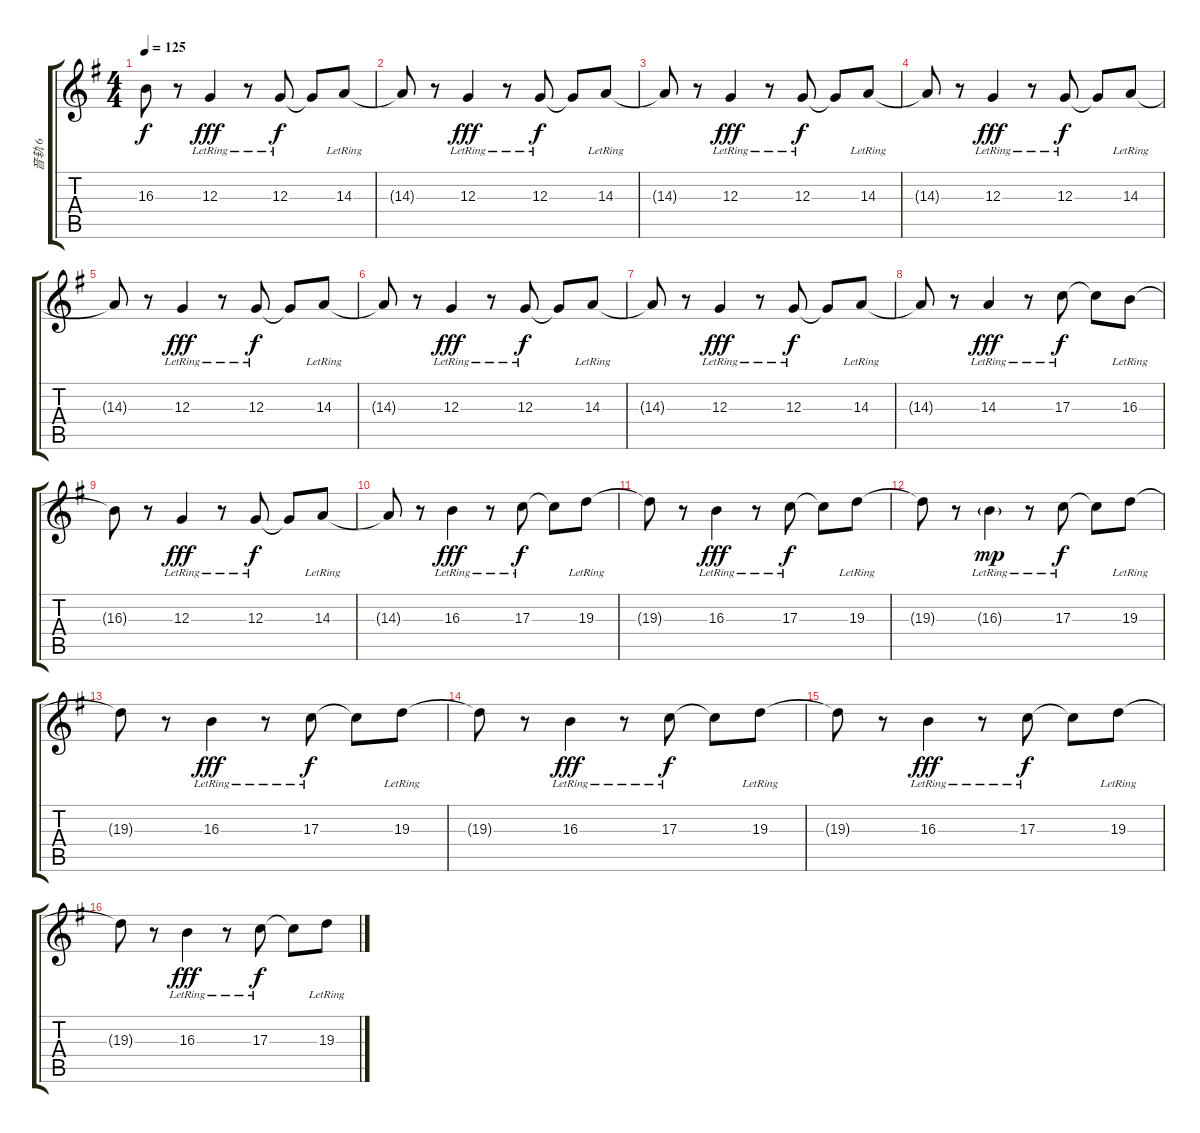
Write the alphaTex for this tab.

\track ("音轨 6" "音轨 6") {instrument electricpiano1}
\staff {score tabs}
\tuning (E4 B3 G3 D3 A2 E2) {hide}
\ts (4 4)
\tempo 125
\clef g2
\ks g
16.3{t}.8{dy f} r.8 12.3{lr}.4{dy fff} r.8 12.3{lr}.8{dy f} 12.3{t}.8 14.3{lr}.8 |
14.3{t}.8 r.8 12.3{lr}.4{dy fff} r.8 12.3{lr}.8{dy f} 12.3{t}.8 14.3{lr}.8 |
14.3{t}.8 r.8 12.3{lr}.4{dy fff} r.8 12.3{lr}.8{dy f} 12.3{t}.8 14.3{lr}.8 |
14.3{t}.8 r.8 12.3{lr}.4{dy fff} r.8 12.3{lr}.8{dy f} 12.3{t}.8 14.3{lr}.8 |
14.3{t}.8 r.8 12.3{lr}.4{dy fff} r.8 12.3{lr}.8{dy f} 12.3{t}.8 14.3{lr}.8 |
14.3{t}.8 r.8 12.3{lr}.4{dy fff} r.8 12.3{lr}.8{dy f} 12.3{t}.8 14.3{lr}.8 |
14.3{t}.8 r.8 12.3{lr}.4{dy fff} r.8 12.3{lr}.8{dy f} 12.3{t}.8 14.3{lr}.8 |
14.3{t}.8 r.8 14.3{lr}.4{dy fff} r.8 17.3{lr}.8{dy f} 17.3{t}.8 16.3{lr}.8 |
16.3{t}.8 r.8 12.3{lr}.4{dy fff} r.8 12.3{lr}.8{dy f} 12.3{t}.8 14.3{lr}.8 |
14.3{t}.8 r.8 16.3{lr}.4{dy fff} r.8 17.3{lr}.8{dy f} 17.3{t}.8 19.3{lr}.8 |
19.3{t}.8 r.8 16.3{lr}.4{dy fff} r.8 17.3{lr}.8{dy f} 17.3{t}.8 19.3{lr}.8 |
19.3{t}.8 r.8 16.3{g lr}.4{dy mp} r.8 17.3{lr}.8{dy f} 17.3{t}.8 19.3{lr}.8 |
19.3{t}.8 r.8 16.3{lr}.4{dy fff} r.8 17.3{lr}.8{dy f} 17.3{t}.8 19.3{lr}.8 |
19.3{t}.8 r.8 16.3{lr}.4{dy fff} r.8 17.3{lr}.8{dy f} 17.3{t}.8 19.3{lr}.8 |
19.3{t}.8 r.8 16.3{lr}.4{dy fff} r.8 17.3{lr}.8{dy f} 17.3{t}.8 19.3{lr}.8 |
19.3{t}.8 r.8 16.3{lr}.4{dy fff} r.8 17.3{lr}.8{dy f} 17.3{t}.8 19.3{lr}.8
